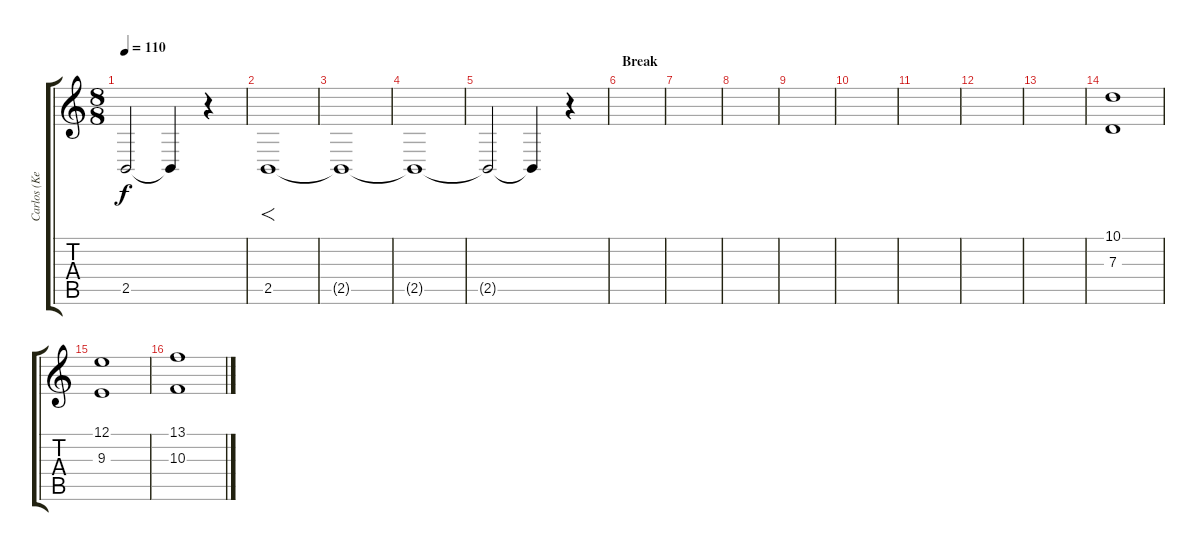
\track ("Carlos (Keyboards)" "Carlos (Ke") {instrument drawbarorgan}
\staff {score tabs}
\tuning (E4 B3 G3 D3 A2 E2) {hide}
\ts (8 8)
\tempo 110
\clef g2
\ks c
2.5{t}.2{dy f} 2.5{t}.4 r.4 |
2.5.1{f} |
2.5{t}.1 |
2.5{t}.1 |
2.5{t}.2 2.5{t}.4 r.4 |
\section ("" "Break")
|
|
|
|
|
|
|
|
(10.1 7.3).1 |
(12.1 9.3).1 |
(13.1 10.3).1
